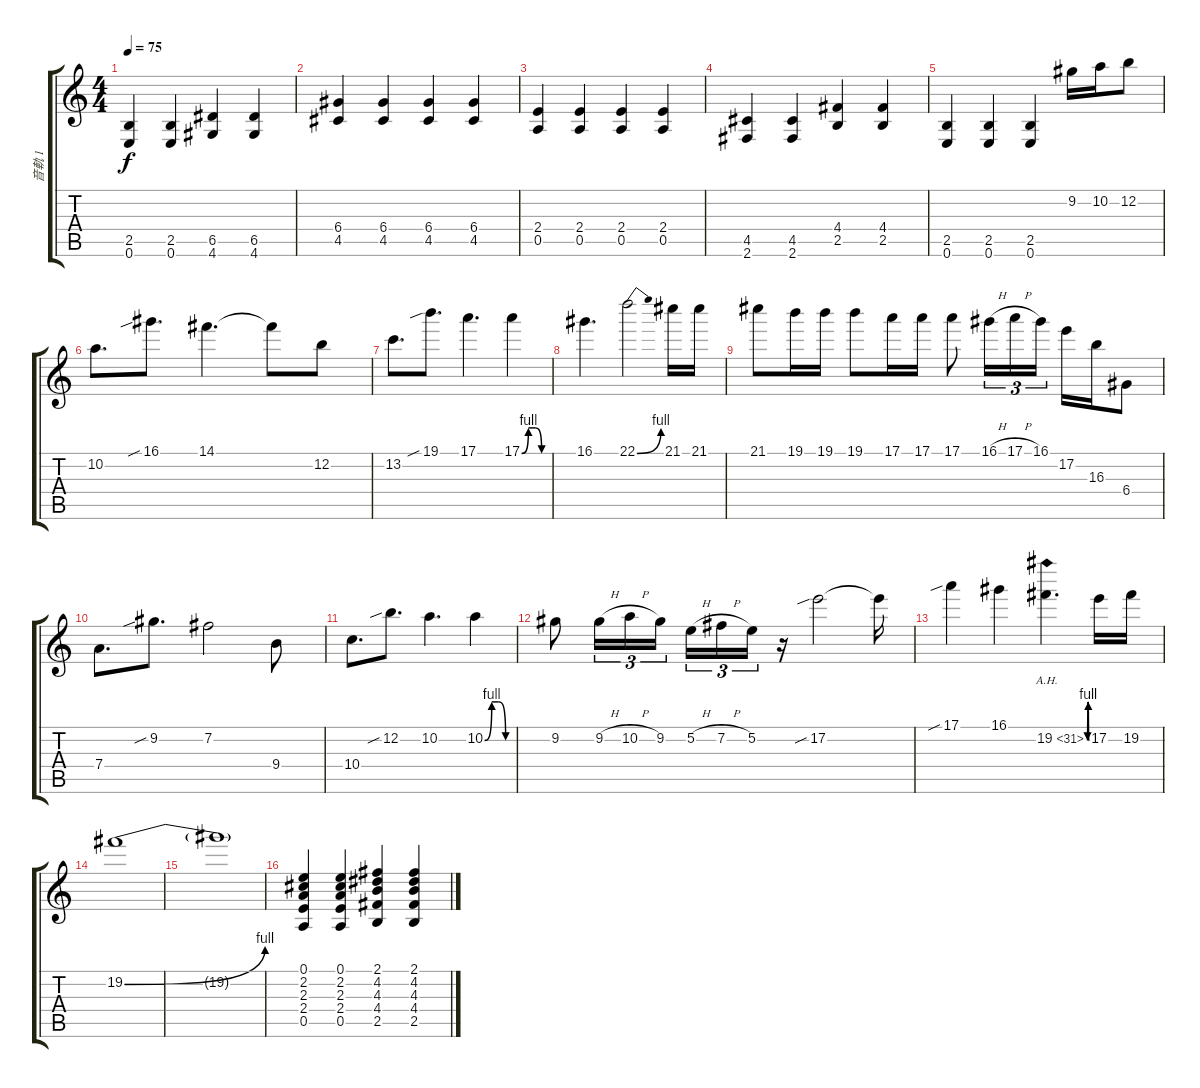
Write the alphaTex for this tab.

\track ("音軌 1" "音軌 1") {instrument electricguitarclean}
\staff {score tabs}
\tuning (E4 B3 G3 D3 A2 E2) {hide}
\ts (4 4)
\tempo 75
\clef g2
\ks c
(2.5 0.6).4{dy f} (2.5 0.6).4 (6.5 4.6).4 (6.5 4.6).4 |
(6.4 4.5).4 (6.4 4.5).4 (6.4 4.5).4 (6.4 4.5).4 |
(2.4 0.5).4 (2.4 0.5).4 (2.4 0.5).4 (2.4 0.5).4 |
(4.5 2.6).4 (4.5 2.6).4 (4.4 2.5).4 (4.4 2.5).4 |
(2.5 0.6).4 (2.5 0.6).4 (2.5 0.6).4 9.2.16 10.2.16 12.2.8 |
10.2.8{d} 16.1{sib}.8{d} 14.1.4{d} 14.1{t}.8 12.2.8 |
13.2.8{d} 19.1{sib}.8{d} 17.1.4{d} 17.1{be (custom 0 0 15 4 30 4 45 0 60 0)}.4 |
16.1.4{d} 22.1{be (bend 0 0 60 4)}.2 21.1.16 21.1.16 |
21.1.8 19.1.16 19.1.16 19.1.8 17.1.16 17.1.16 17.1.8 16.1{h}.16{tu (3 2)} 17.1{h}.16{tu (3 2)} 16.1.16{tu (3 2)} 17.2.16 16.3.16 6.4.8 |
7.4.8{d} 9.2{sib}.8{d} 7.2.2 9.4.8 |
10.4.8{d} 12.2{sib}.8{d} 10.2.4{d} 10.2{be (custom 0 0 15 4 30 4 45 0 60 0)}.4 |
9.2.8 9.2{h}.16{tu (3 2)} 10.2{h}.16{tu (3 2)} 9.2.16{tu (3 2)} 5.2{h}.16{tu (3 2)} 7.2{h}.16{tu (3 2)} 5.2.16{tu (3 2)} r.16 17.2{sib}.2 17.2{t}.16 |
17.1{sib}.4 16.1.4 19.2{be (custom 0 0 15 4 30 4 45 0 60 0) ah 12}.4{d} 17.2.16 19.2.16 |
19.2{be (bend 0 0 60 4)}.1 |
19.2{t}.1 |
(0.1 2.2 2.3 2.4 0.5).4{instrument electricguitarclean} (0.1 2.2 2.3 2.4 0.5).4 (2.1 4.2 4.3 4.4 2.5).4 (2.1 4.2 4.3 4.4 2.5).4
